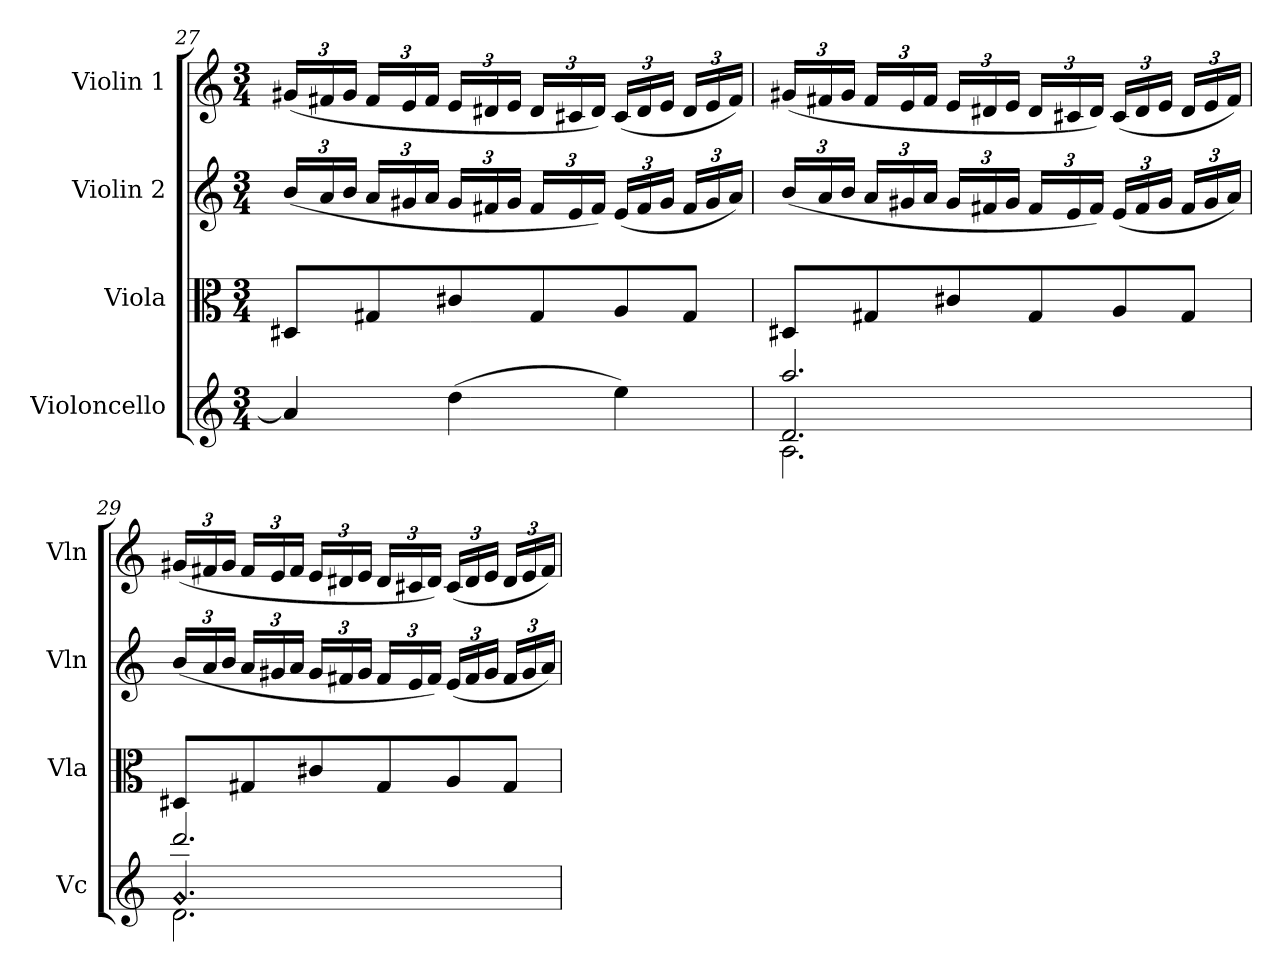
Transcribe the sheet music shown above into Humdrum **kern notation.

**kern	**kern	**kern	**kern
*part4	*part3	*part2	*part1
*staff4	*staff3	*staff2	*staff1
*I"Violoncello	*I"Viola	*I"Violin 2	*I"Violin 1
*I'Vc	*I'Vla	*I'Vln	*I'Vln
*clefG2	*clefC3	*clefG2	*clefG2
*k[]	*k[]	*k[]	*k[]
*M3/4	*M3/4	*M3/4	*M3/4
*	*	*Xbrackettup	*Xbrackettup
=27	=27	=27	=27
4a/]	8D#X/L	(24b/LL	(24g#X/LL
.	.	24a/	24f#X/
.	.	24b/JJ	24g#/JJ
.	8G#X/	24a/LL	24f#/LL
.	.	24g#X/	24e/
.	.	24a/JJ	24f#/JJ
(4dd\	8c#X/	24g#/LL	24e/LL
.	.	24f#X/	24d#X/
.	.	24g#/JJ	24e/JJ
.	8G#/	24f#/LL	24d#/LL
.	.	24e/	24c#X/
.	.	24f#/JJ)	24d#/JJ)
4ee\)	8A/	(24e/LL	(24c#/LL
.	.	24f#/	24d#/
.	.	24g#/JJ	24e/JJ
.	8G#/J	24f#/LL	24d#/LL
.	.	24g#/	24e/
.	.	24a/JJ)	24f#/JJ)
!!LO:PB:g=z
=28	=28	=28	=28
!LO:N:head=diamond	!	!	!
*^	*	*	*
*	*^	*	*	*
2.d/	2.A\	2.aa	8D#X/L	(24b/LL	(24g#X/LL
.	.	.	.	24a/	24f#X/
.	.	.	.	24b/JJ	24g#/JJ
.	.	.	8G#X/	24a/LL	24f#/LL
.	.	.	.	24g#X/	24e/
.	.	.	.	24a/JJ	24f#/JJ
.	.	.	8c#X/	24g#/LL	24e/LL
.	.	.	.	24f#X/	24d#X/
.	.	.	.	24g#/JJ	24e/JJ
.	.	.	8G#/	24f#/LL	24d#/LL
.	.	.	.	24e/	24c#X/
.	.	.	.	24f#/JJ)	24d#/JJ)
.	.	.	8A/	(24e/LL	(24c#/LL
.	.	.	.	24f#/	24d#/
.	.	.	.	24g#/JJ	24e/JJ
.	.	.	8G#/J	24f#/LL	24d#/LL
.	.	.	.	24g#/	24e/
.	.	.	.	24a/JJ)	24f#/JJ)
=29	=29	=29	=29	=29	=29
!LO:N:head=diamond	!	!	!	!	!
2.g/	2.d\	2.ddd	8D#X/L	(24b/LL	(24g#X/LL
.	.	.	.	24a/	24f#X/
.	.	.	.	24b/JJ	24g#/JJ
.	.	.	8G#X/	24a/LL	24f#/LL
.	.	.	.	24g#X/	24e/
.	.	.	.	24a/JJ	24f#/JJ
.	.	.	8c#X/	24g#/LL	24e/LL
.	.	.	.	24f#X/	24d#X/
.	.	.	.	24g#/JJ	24e/JJ
.	.	.	8G#/	24f#/LL	24d#/LL
.	.	.	.	24e/	24c#X/
.	.	.	.	24f#/JJ)	24d#/JJ)
.	.	.	8A/	(24e/LL	(24c#/LL
.	.	.	.	24f#/	24d#/
.	.	.	.	24g#/JJ	24e/JJ
.	.	.	8G#/J	24f#/LL	24d#/LL
.	.	.	.	24g#/	24e/
.	.	.	.	24a/JJ)	24f#/JJ)
*v	*v	*v	*	*	*
=	=	=	=
*-	*-	*-	*-
